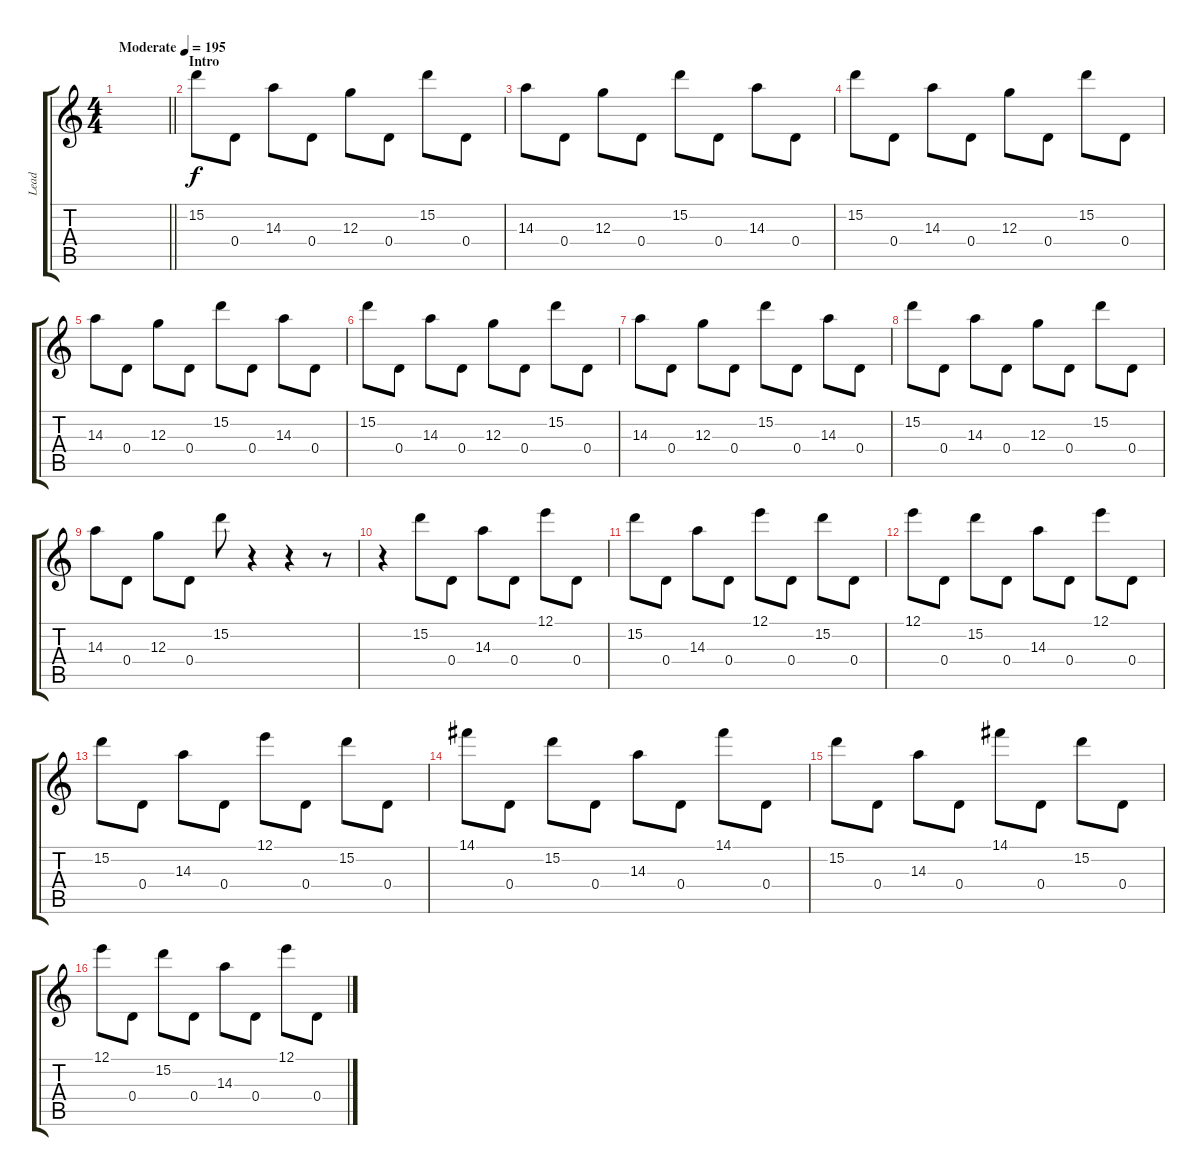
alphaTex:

\track ("Lead" "Lead") {instrument distortionguitar}
\staff {score tabs}
\tuning (E4 B3 G3 D3 A2 D2) {hide}
\ts (4 4)
\tempo (195 "Moderate")
\clef g2
\barLineRight lightlight
\ks c
|
\section ("" "Intro")
15.2.8 0.4.8 14.3.8 0.4.8 12.3.8 0.4.8 15.2.8 0.4.8 |
14.3.8 0.4.8 12.3.8 0.4.8 15.2.8 0.4.8 14.3.8 0.4.8 |
15.2.8 0.4.8 14.3.8 0.4.8 12.3.8 0.4.8 15.2.8 0.4.8 |
14.3.8 0.4.8 12.3.8 0.4.8 15.2.8 0.4.8 14.3.8 0.4.8 |
15.2.8 0.4.8 14.3.8 0.4.8 12.3.8 0.4.8 15.2.8 0.4.8 |
14.3.8 0.4.8 12.3.8 0.4.8 15.2.8 0.4.8 14.3.8 0.4.8 |
15.2.8 0.4.8 14.3.8 0.4.8 12.3.8 0.4.8 15.2.8 0.4.8 |
14.3.8 0.4.8 12.3.8 0.4.8 15.2.8 r.4 r.4 r.8 |
r.4 15.2.8 0.4.8 14.3.8 0.4.8 12.1.8 0.4.8 |
15.2.8 0.4.8 14.3.8 0.4.8 12.1.8 0.4.8 15.2.8 0.4.8 |
12.1.8 0.4.8 15.2.8 0.4.8 14.3.8 0.4.8 12.1.8 0.4.8 |
15.2.8 0.4.8 14.3.8 0.4.8 12.1.8 0.4.8 15.2.8 0.4.8 |
14.1.8 0.4.8 15.2.8 0.4.8 14.3.8 0.4.8 14.1.8 0.4.8 |
15.2.8 0.4.8 14.3.8 0.4.8 14.1.8 0.4.8 15.2.8 0.4.8 |
12.1.8 0.4.8 15.2.8 0.4.8 14.3.8 0.4.8 12.1.8 0.4.8
